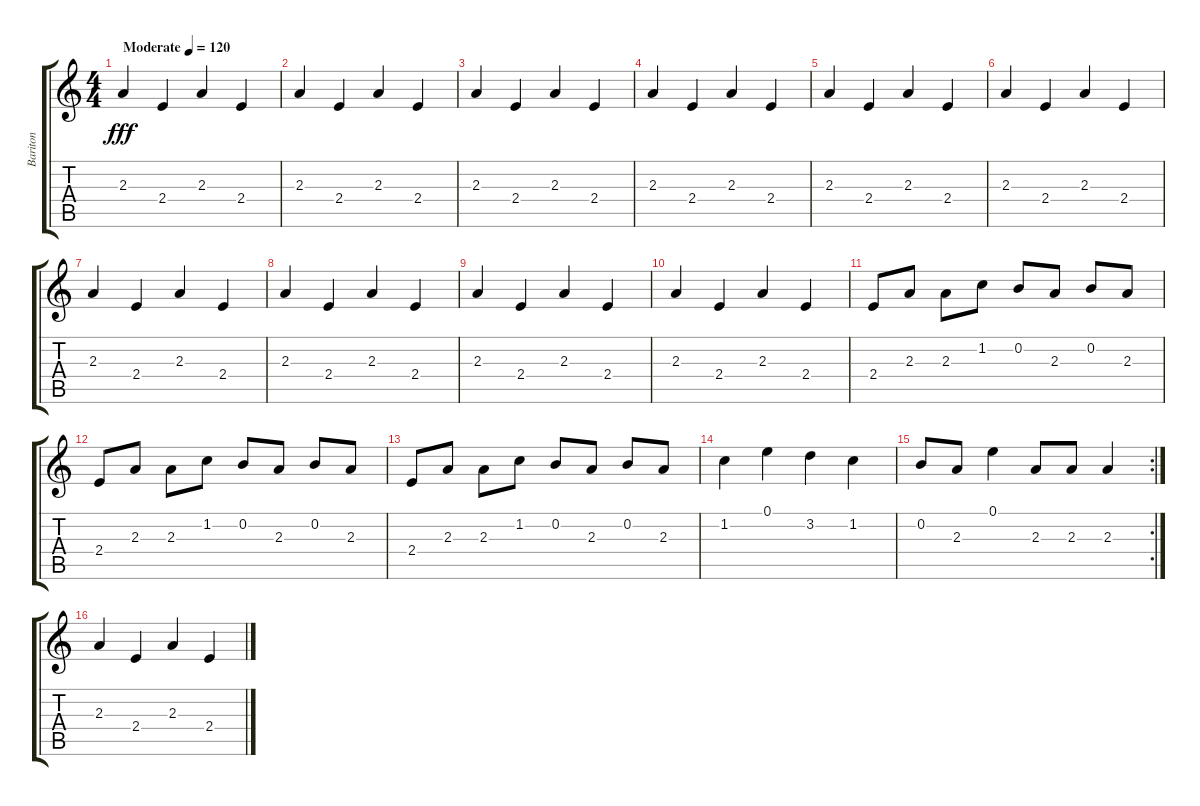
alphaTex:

\track ("Bariton" "Bariton") {instrument acousticguitarsteel}
\staff {score tabs}
\tuning (E4 B3 G3 D3 A2 E2) {hide}
\ts (4 4)
\tempo (120 "Moderate")
\clef g2
\ks c
2.3.4{dy fff instrument acousticguitarsteel} 2.4.4 2.3.4 2.4.4 |
2.3.4 2.4.4 2.3.4 2.4.4 |
2.3.4 2.4.4 2.3.4 2.4.4 |
2.3.4 2.4.4 2.3.4 2.4.4 |
2.3.4 2.4.4 2.3.4 2.4.4 |
2.3.4 2.4.4 2.3.4 2.4.4 |
2.3.4 2.4.4 2.3.4 2.4.4 |
2.3.4 2.4.4 2.3.4 2.4.4 |
2.3.4 2.4.4 2.3.4 2.4.4 |
2.3.4 2.4.4 2.3.4 2.4.4 |
2.4.8 2.3.8 2.3.8 1.2.8 0.2.8 2.3.8 0.2.8 2.3.8 |
2.4.8 2.3.8 2.3.8 1.2.8 0.2.8 2.3.8 0.2.8 2.3.8 |
2.4.8 2.3.8 2.3.8 1.2.8 0.2.8 2.3.8 0.2.8 2.3.8 |
1.2.4 0.1.4 3.2.4 1.2.4 |
\rc 2
0.2.8 2.3.8 0.1.4 2.3.8 2.3.8 2.3.4 |
2.3.4 2.4.4 2.3.4 2.4.4
